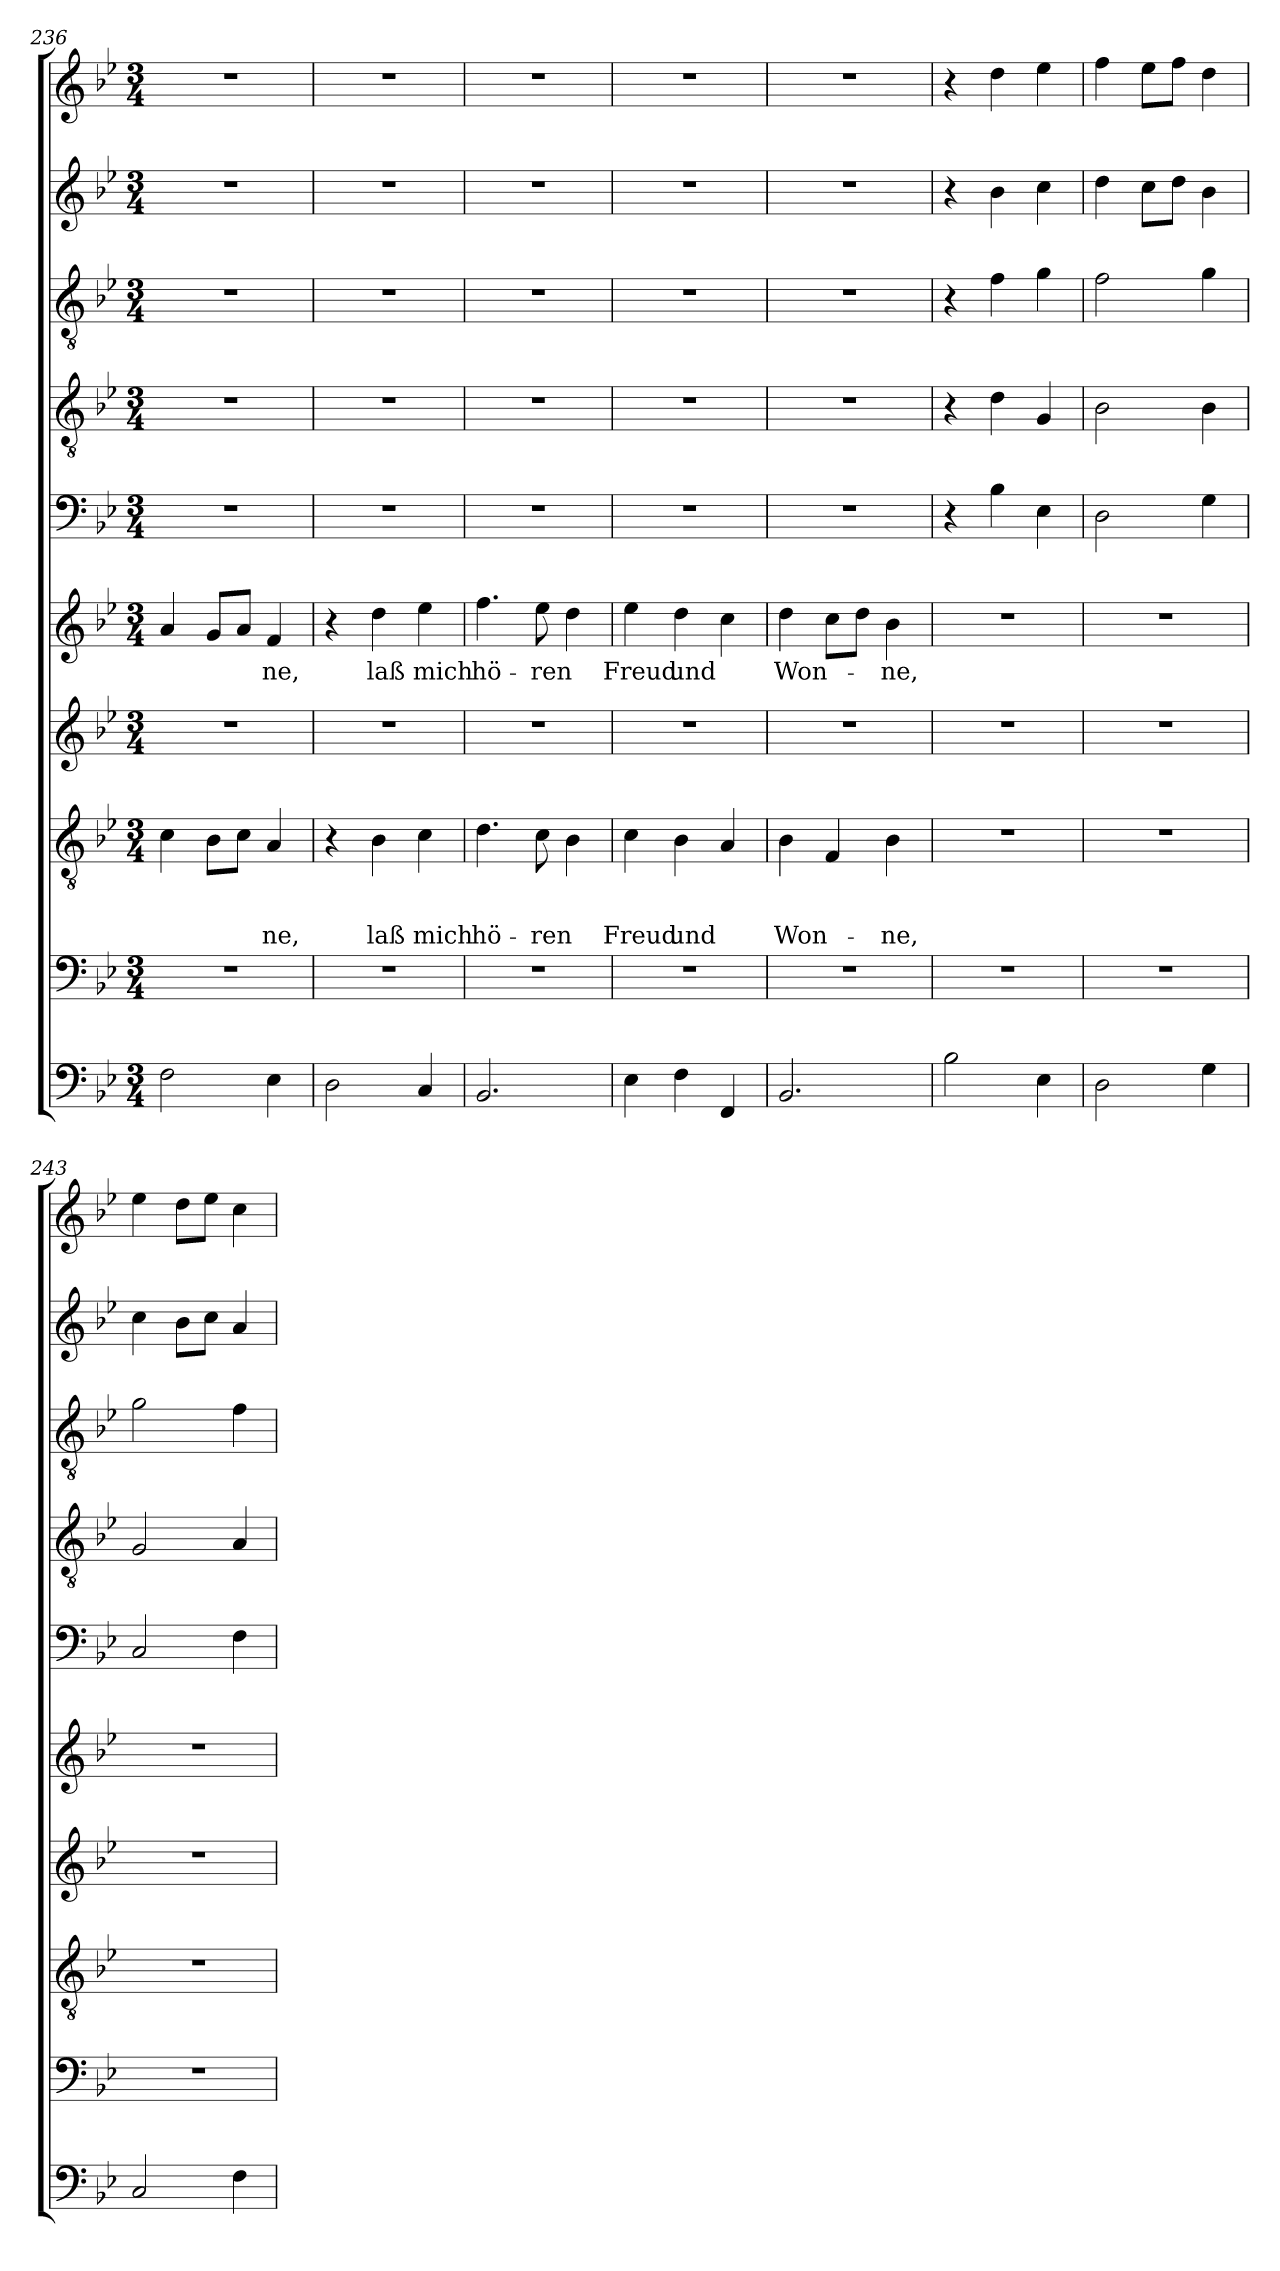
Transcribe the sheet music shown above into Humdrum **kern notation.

**kern	**kern	**kern	**text	**text	**text	**kern	**kern	**text	**kern	**kern	**kern	**kern	**kern
*part10	*part9	*part8	*part8	*part8	*part8	*part7	*part6	*part6	*part5	*part4	*part3	*part2	*part1
*staff10	*staff9	*staff8	*staff8	*staff8	*staff8	*staff7	*staff6	*staff6	*staff5	*staff4	*staff3	*staff2	*staff1
*clefF4	*clefF4	*clefGv2	*	*	*	*clefG2	*clefG2	*	*clefF4	*clefGv2	*clefGv2	*clefG2	*clefG2
*k[b-e-]	*k[b-e-]	*k[b-e-]	*	*	*	*k[b-e-]	*k[b-e-]	*	*k[b-e-]	*k[b-e-]	*k[b-e-]	*k[b-e-]	*k[b-e-]
*g:	*g:	*g:	*	*	*	*g:	*g:	*	*g:	*g:	*g:	*g:	*g:
*M3/4	*M3/4	*M3/4	*	*	*	*M3/4	*M3/4	*	*M3/4	*M3/4	*M3/4	*M3/4	*M3/4
=236	=236	=236	=236	=236	=236	=236	=236	=236	=236	=236	=236	=236	=236
2F\	2.r	4c\	.	.	.	2.r	4a/	.	2.r	2.r	2.r	2.r	2.r
.	.	8B-\L	.	.	.	.	8g/L	.	.	.	.	.	.
.	.	8c\J	.	.	.	.	8a/J	.	.	.	.	.	.
4E-\	.	4A/	.	.	-ne,	.	4f/	-ne,	.	.	.	.	.
=237	=237	=237	=237	=237	=237	=237	=237	=237	=237	=237	=237	=237	=237
2D\	2.r	4r	.	.	.	2.r	4r	.	2.r	2.r	2.r	2.r	2.r
.	.	4B-\	.	.	laß	.	4dd\	laß	.	.	.	.	.
4C/	.	4c\	.	.	mich	.	4ee-\	mich	.	.	.	.	.
=238	=238	=238	=238	=238	=238	=238	=238	=238	=238	=238	=238	=238	=238
2.BB-/	2.r	4.d\	.	.	hö-	2.r	4.ff\	hö-	2.r	2.r	2.r	2.r	2.r
.	.	8c\	.	.	-ren	.	8ee-\	-ren	.	.	.	.	.
.	.	4B-\	.	.	.	.	4dd\	.	.	.	.	.	.
!!LO:LB:g=z
=239	=239	=239	=239	=239	=239	=239	=239	=239	=239	=239	=239	=239	=239
4E-\	2.r	4c\	.	.	Freud	2.r	4ee-\	Freud	2.r	2.r	2.r	2.r	2.r
4F\	.	4B-\	.	.	und	.	4dd\	und	.	.	.	.	.
4FF/	.	4A/	.	.	.	.	4cc\	.	.	.	.	.	.
=240	=240	=240	=240	=240	=240	=240	=240	=240	=240	=240	=240	=240	=240
2.BB-/	2.r	4B-\	.	.	Won-	2.r	4dd\	Won-	2.r	2.r	2.r	2.r	2.r
.	.	4F/	.	.	.	.	8cc\L	.	.	.	.	.	.
.	.	.	.	.	.	.	8dd\J	.	.	.	.	.	.
.	.	4B-\	.	.	-ne,	.	4b-\	-ne,	.	.	.	.	.
=241	=241	=241	=241	=241	=241	=241	=241	=241	=241	=241	=241	=241	=241
2B-\	2.r	2.r	.	.	.	2.r	2.r	.	4r	4r	4r	4r	4r
.	.	.	.	.	.	.	.	.	4B-\	4d\	4f\	4b-\	4dd\
4E-\	.	.	.	.	.	.	.	.	4E-\	4G/	4g\	4cc\	4ee-\
=242	=242	=242	=242	=242	=242	=242	=242	=242	=242	=242	=242	=242	=242
2D\	2.r	2.r	.	.	.	2.r	2.r	.	2D\	2B-\	2f\	4dd\	4ff\
.	.	.	.	.	.	.	.	.	.	.	.	8cc\L	8ee-\L
.	.	.	.	.	.	.	.	.	.	.	.	8dd\J	8ff\J
4G\	.	.	.	.	.	.	.	.	4G\	4B-\	4g\	4b-\	4dd\
=243	=243	=243	=243	=243	=243	=243	=243	=243	=243	=243	=243	=243	=243
2C/	2.r	2.r	.	.	.	2.r	2.r	.	2C/	2G/	2g\	4cc\	4ee-\
.	.	.	.	.	.	.	.	.	.	.	.	8b-\L	8dd\L
.	.	.	.	.	.	.	.	.	.	.	.	8cc\J	8ee-\J
4F\	.	.	.	.	.	.	.	.	4F\	4A/	4f\	4a/	4cc\
=	=	=	=	=	=	=	=	=	=	=	=	=	=
*-	*-	*-	*-	*-	*-	*-	*-	*-	*-	*-	*-	*-	*-
